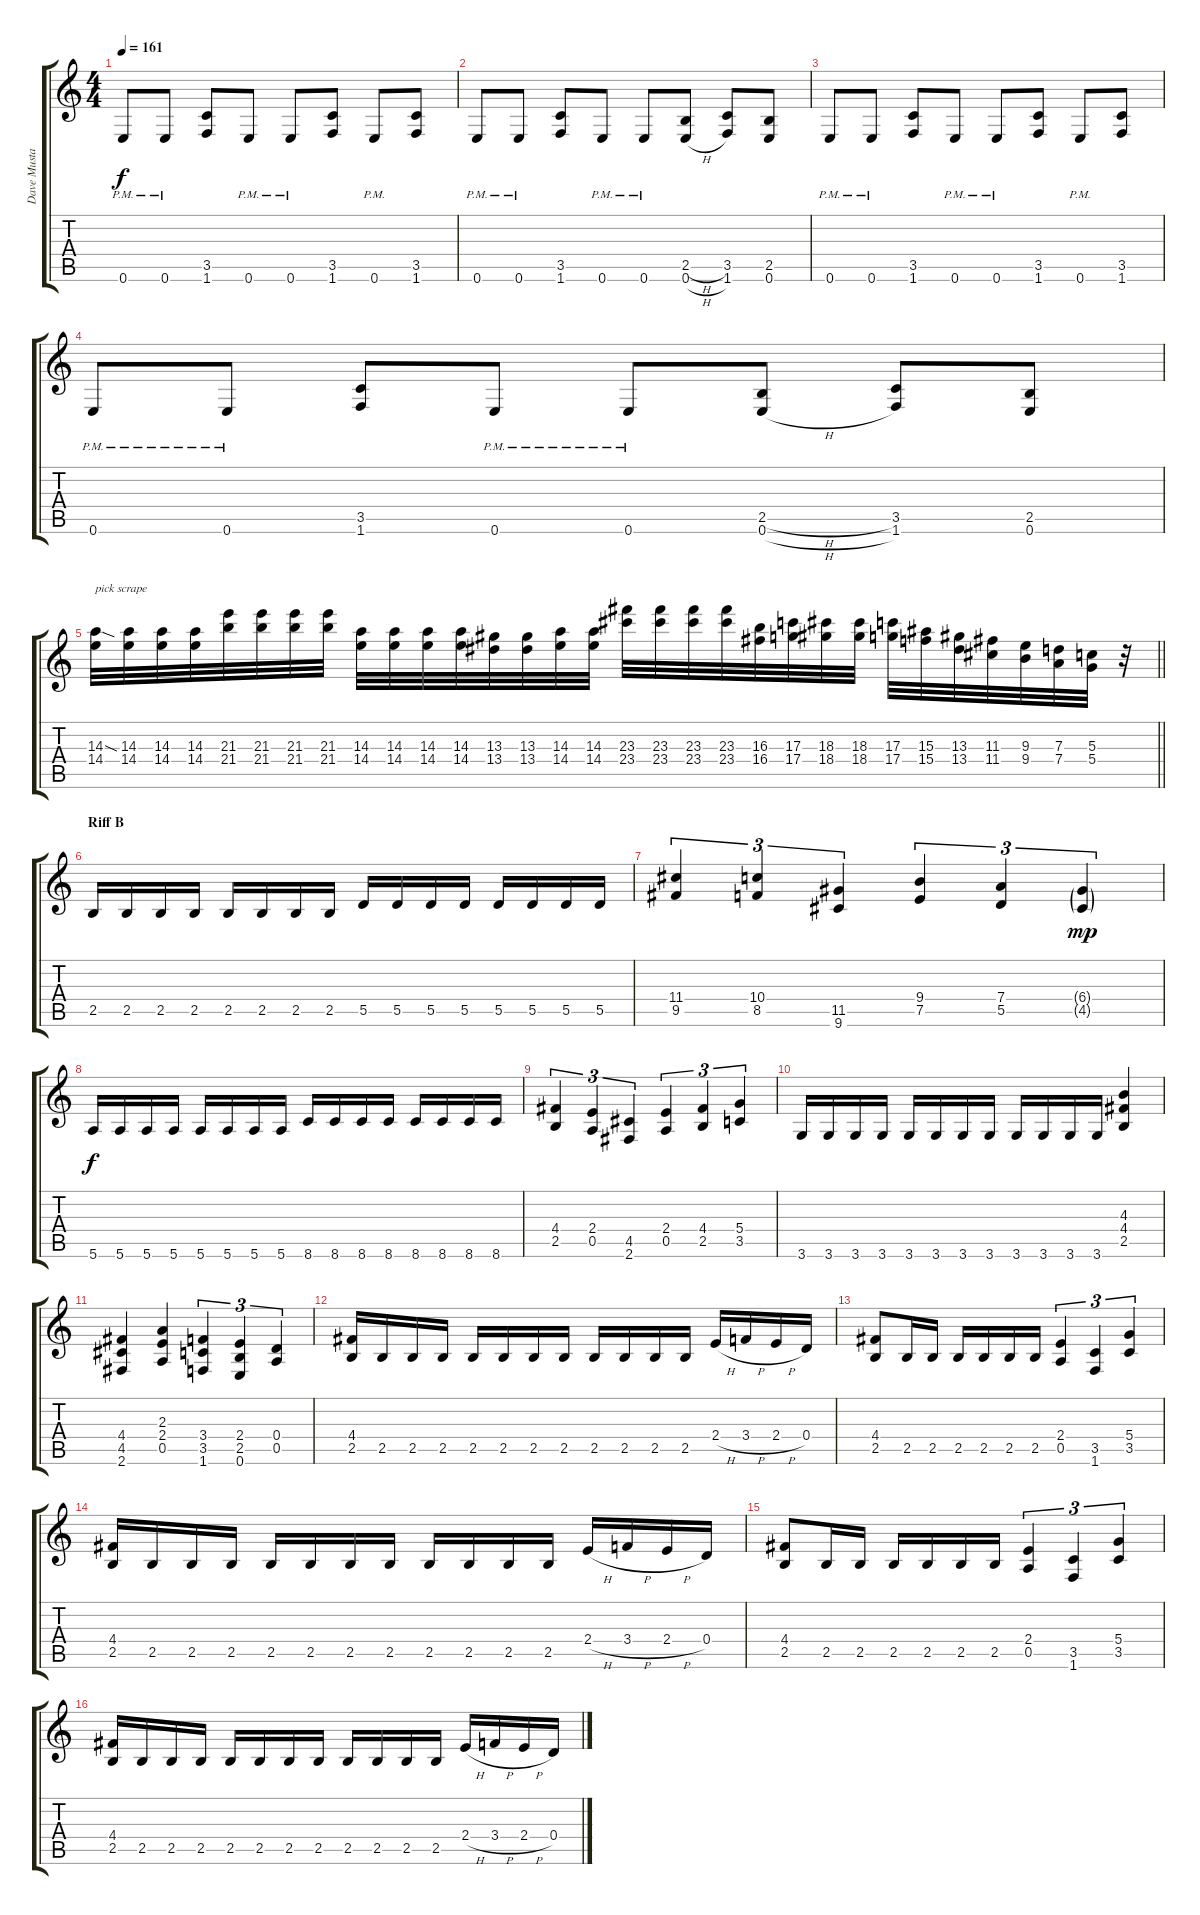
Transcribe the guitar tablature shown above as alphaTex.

\track ("Dave Mustaine" "Dave Musta") {instrument distortionguitar}
\staff {score tabs}
\tuning (E4 B3 G3 D3 A2 E2) {hide}
\ts (4 4)
\tempo 161
\clef g2
\ks c
0.6{pm}.8{dy f} 0.6{pm}.8 (3.5 1.6).8 0.6{pm}.8 0.6{pm}.8 (3.5 1.6).8 0.6{pm}.8 (3.5 1.6).8 |
0.6{pm}.8 0.6{pm}.8 (3.5 1.6).8 0.6{pm}.8 0.6{pm}.8 (2.5{h} 0.6{h}).8 (3.5 1.6).8 (2.5 0.6).8 |
0.6{pm}.8 0.6{pm}.8 (3.5 1.6).8 0.6{pm}.8 0.6{pm}.8 (3.5 1.6).8 0.6{pm}.8 (3.5 1.6).8 |
0.6{pm}.8 0.6{pm}.8 (3.5 1.6).8 0.6{pm}.8 0.6{pm}.8 (2.5{h} 0.6{h}).8 (3.5 1.6).8 (2.5 0.6).8 |
\barLineRight lightlight
(14.3{sod} 14.4).32{txt "pick scrape" instrument guitarfretnoise} (14.3 14.4).32 (14.3 14.4).32 (14.3 14.4).32 (21.3 21.4).32 (21.3 21.4).32 (21.3 21.4).32 (21.3 21.4).32 (14.3 14.4).32 (14.3 14.4).32 (14.3 14.4).32 (14.3 14.4).32 (13.3 13.4).32 (13.3 13.4).32 (14.3 14.4).32 (14.3 14.4).32 (23.3 23.4).32 (23.3 23.4).32 (23.3 23.4).32 (23.3 23.4).32 (16.3 16.4).32 (17.3 17.4).32 (18.3 18.4).32 (18.3 18.4).32 (17.3 17.4).32 (15.3 15.4).32 (13.3 13.4).32 (11.3 11.4).32 (9.3 9.4).32 (7.3 7.4).32 (5.3 5.4).32 r.32 |
\section ("" "Riff B")
2.5.16{instrument distortionguitar} 2.5.16 2.5.16 2.5.16 2.5.16 2.5.16 2.5.16 2.5.16 5.5.16 5.5.16 5.5.16 5.5.16 5.5.16 5.5.16 5.5.16 5.5.16 |
(11.4 9.5).4{tu (3 2)} (10.4 8.5).4{tu (3 2)} (11.5 9.6).4{tu (3 2)} (9.4 7.5).4{tu (3 2)} (7.4 5.5).4{tu (3 2)} (6.4{g} 4.5{g}).4{tu (3 2) dy mp} |
5.6.16{dy f} 5.6.16 5.6.16 5.6.16 5.6.16 5.6.16 5.6.16 5.6.16 8.6.16 8.6.16 8.6.16 8.6.16 8.6.16 8.6.16 8.6.16 8.6.16 |
(4.4 2.5).4{tu (3 2)} (2.4 0.5).4{tu (3 2)} (4.5 2.6).4{tu (3 2)} (2.4 0.5).4{tu (3 2)} (4.4 2.5).4{tu (3 2)} (5.4 3.5).4{tu (3 2)} |
3.6.16 3.6.16 3.6.16 3.6.16 3.6.16 3.6.16 3.6.16 3.6.16 3.6.16 3.6.16 3.6.16 3.6.16 (4.3 4.4 2.5).4 |
(4.4 4.5 2.6).4 (2.3 2.4 0.5).4 (3.4 3.5 1.6).4{tu (3 2)} (2.4 2.5 0.6).4{tu (3 2)} (0.4 0.5).4{tu (3 2)} |
(4.4 2.5).16 2.5.16 2.5.16 2.5.16 2.5.16 2.5.16 2.5.16 2.5.16 2.5.16 2.5.16 2.5.16 2.5.16 2.4{h}.16 3.4{h}.16 2.4{h}.16 0.4.16 |
(4.4 2.5).8 2.5.16 2.5.16 2.5.16 2.5.16 2.5.16 2.5.16 (2.4 0.5).4{tu (3 2)} (3.5 1.6).4{tu (3 2)} (5.4 3.5).4{tu (3 2)} |
(4.4 2.5).16 2.5.16 2.5.16 2.5.16 2.5.16 2.5.16 2.5.16 2.5.16 2.5.16 2.5.16 2.5.16 2.5.16 2.4{h}.16 3.4{h}.16 2.4{h}.16 0.4.16 |
(4.4 2.5).8 2.5.16 2.5.16 2.5.16 2.5.16 2.5.16 2.5.16 (2.4 0.5).4{tu (3 2)} (3.5 1.6).4{tu (3 2)} (5.4 3.5).4{tu (3 2)} |
(4.4 2.5).16 2.5.16 2.5.16 2.5.16 2.5.16 2.5.16 2.5.16 2.5.16 2.5.16 2.5.16 2.5.16 2.5.16 2.4{h}.16 3.4{h}.16 2.4{h}.16 0.4.16
